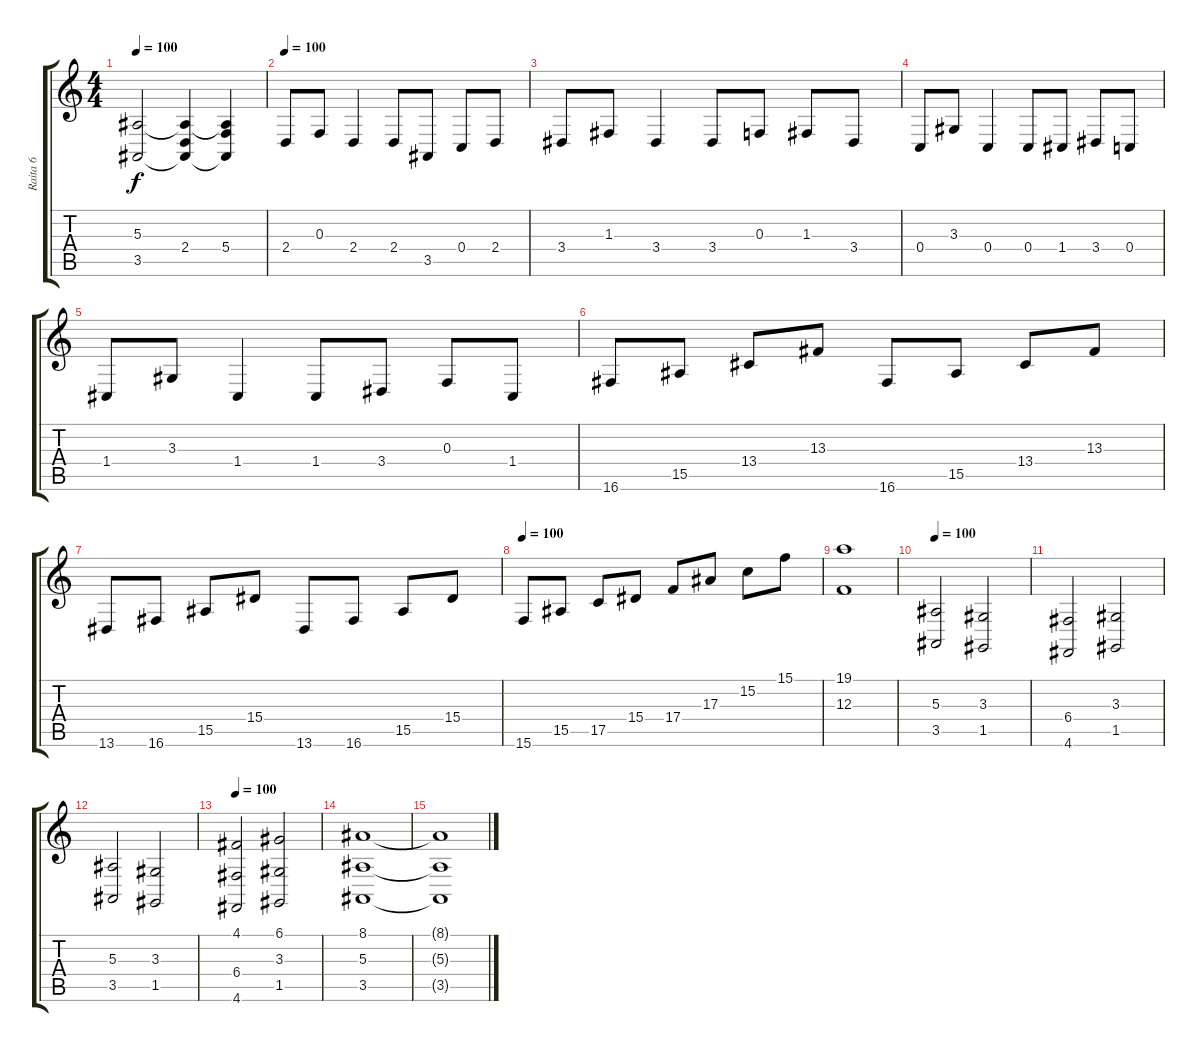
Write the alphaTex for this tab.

\track ("Raita 6" "Raita 6") {instrument stringensemble1}
\staff {score tabs}
\tuning (D4 A3 F3 C3 G2 D2) {hide}
\ts (4 4)
\tempo 100
\clef g2
\ks c
(5.3 3.5).2{dy f} (5.3{t} 2.4 3.5{t}).4 (5.3{t} 5.4 3.5{t}).4 |
\tempo 100
2.4.8 0.3.8 2.4.4 2.4.8 3.5.8 0.4.8 2.4.8 |
3.4.8 1.3.8 3.4.4 3.4.8 0.3.8 1.3.8 3.4.8 |
0.4.8 3.3.8 0.4.4 0.4.8 1.4.8 3.4.8 0.4.8 |
1.4.8 3.3.8 1.4.4 1.4.8 3.4.8 0.3.8 1.4.8 |
16.6.8 15.5.8 13.4.8 13.3.8 16.6.8 15.5.8 13.4.8 13.3.8 |
13.6.8 16.6.8 15.5.8 15.4.8 13.6.8 16.6.8 15.5.8 15.4.8 |
\tempo 100
15.6.8 15.5.8 17.5.8 15.4.8 17.4.8 17.3.8 15.2.8 15.1.8 |
(19.1 12.3).1 |
\tempo 100
(5.3 3.5).2 (3.3 1.5).2 |
(6.4 4.6).2 (3.3 1.5).2 |
(5.3 3.5).2 (3.3 1.5).2 |
\tempo 100
(4.1 6.4 4.6).2 (6.1 3.3 1.5).2 |
(8.1 5.3 3.5).1 |
(8.1{t} 5.3{t} 3.5{t}).1
